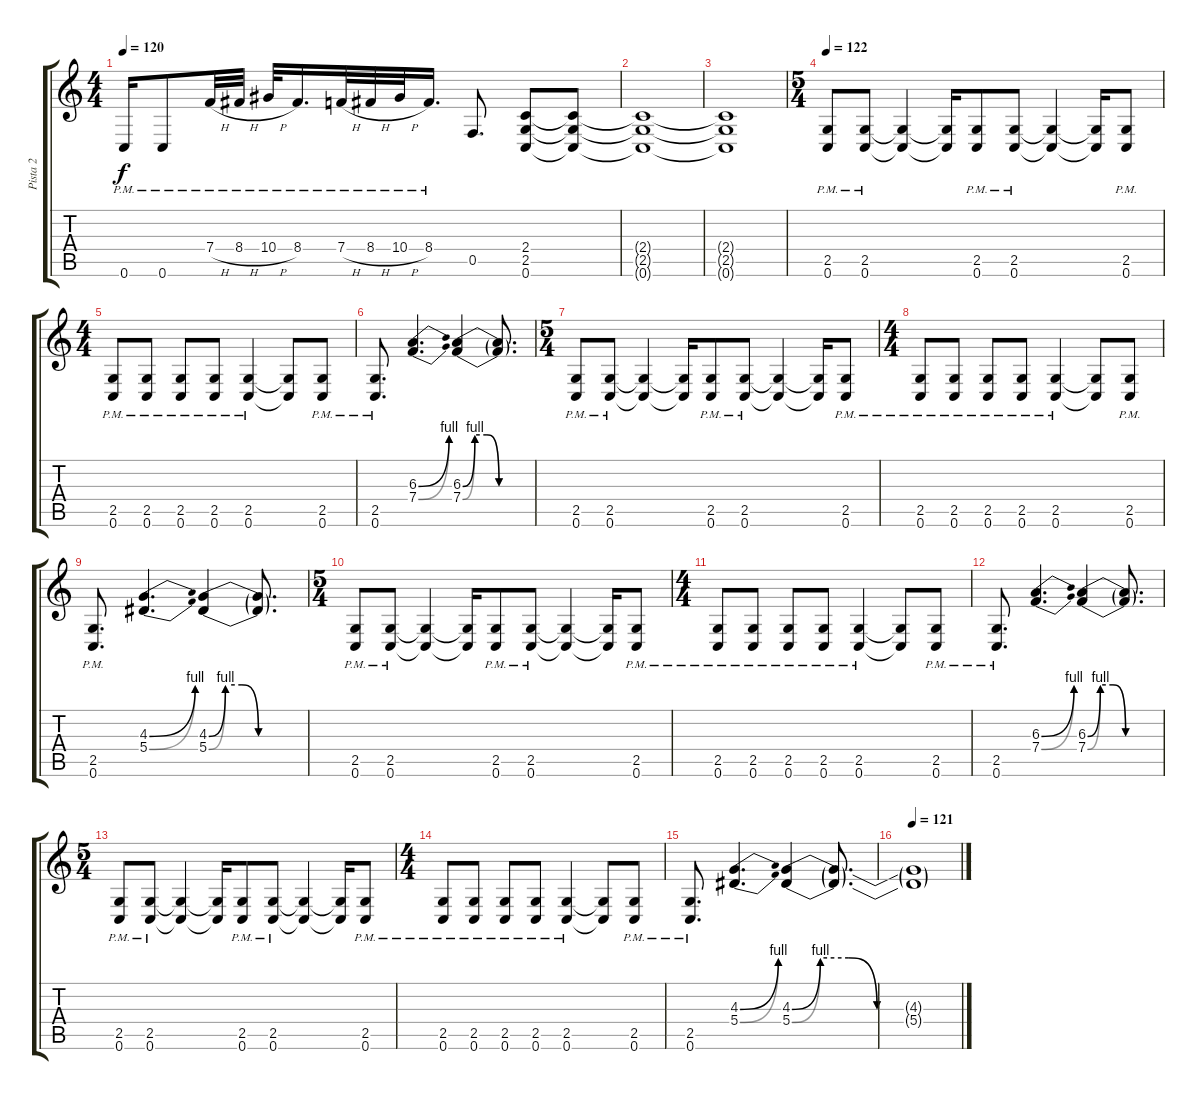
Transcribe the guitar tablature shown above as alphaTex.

\track ("Pista 2" "Pista 2") {instrument distortionguitar}
\staff {score tabs}
\tuning (C4 G3 Eb3 Bb2 F2 C2) {hide}
\ts (4 4)
\tempo 120
\clef g2
\ks c
0.6{pm}.16{dy f} 0.6{pm}.8 7.4{h pm}.32 8.4{h pm}.32 10.4{h pm}.32 8.4{pm}.16{d} 7.4{h pm}.32 8.4{h pm}.32 10.4{h pm}.32 8.4{pm}.16{d} 0.5.8{d} (2.4 2.5 0.6).8 (2.4{t} 2.5{t} 0.6{t}).8 |
(2.4{t} 2.5{t} 0.6{t}).1 |
(2.4{t} 2.5{t} 0.6{t}).1 |
\ts (5 4)
\tempo 122
(2.5{pm} 0.6{pm}).8 (2.5{pm} 0.6{pm}).8 (2.5{t} 0.6{t}).4 (2.5{t} 0.6{t}).16 (2.5{pm} 0.6{pm}).8 (2.5{pm} 0.6{pm}).8 (2.5{t} 0.6{t}).4 (2.5{t} 0.6{t}).16 (2.5{pm} 0.6{pm}).8 |
\ts (4 4)
(2.5{pm} 0.6{pm}).8 (2.5{pm} 0.6{pm}).8 (2.5{pm} 0.6{pm}).8 (2.5{pm} 0.6{pm}).8 (2.5{pm} 0.6{pm}).4 (2.5{t} 0.6{t}).8 (2.5{pm} 0.6{pm}).8 |
(2.5{pm} 0.6{pm}).8{d} (6.3{be (bend 0 0 60 4)} 7.4{be (bend 0 0 60 4)}).4{d} (6.3{be (custom 0 0 10 4 20 4 30 0 60 0)} 7.4{be (custom 0 0 10 4 20 4 30 0 60 0)}).4 (6.3{t} 7.4{t}).8{d} |
\ts (5 4)
(2.5{pm} 0.6{pm}).8 (2.5{pm} 0.6{pm}).8 (2.5{t} 0.6{t}).4 (2.5{t} 0.6{t}).16 (2.5{pm} 0.6{pm}).8 (2.5{pm} 0.6{pm}).8 (2.5{t} 0.6{t}).4 (2.5{t} 0.6{t}).16 (2.5{pm} 0.6{pm}).8 |
\ts (4 4)
(2.5{pm} 0.6{pm}).8 (2.5{pm} 0.6{pm}).8 (2.5{pm} 0.6{pm}).8 (2.5{pm} 0.6{pm}).8 (2.5{pm} 0.6{pm}).4 (2.5{t} 0.6{t}).8 (2.5{pm} 0.6{pm}).8 |
(2.5{pm} 0.6{pm}).8{d} (4.3{be (bend 0 0 60 4)} 5.4{be (bend 0 0 60 4)}).4{d} (4.3{be (custom 0 0 10 4 20 4 30 0 60 0)} 5.4{be (custom 0 0 10 4 20 4 30 0 60 0)}).4 (4.3{t} 5.4{t}).8{d} |
\ts (5 4)
(2.5{pm} 0.6{pm}).8 (2.5{pm} 0.6{pm}).8 (2.5{t} 0.6{t}).4 (2.5{t} 0.6{t}).16 (2.5{pm} 0.6{pm}).8 (2.5{pm} 0.6{pm}).8 (2.5{t} 0.6{t}).4 (2.5{t} 0.6{t}).16 (2.5{pm} 0.6{pm}).8 |
\ts (4 4)
(2.5{pm} 0.6{pm}).8 (2.5{pm} 0.6{pm}).8 (2.5{pm} 0.6{pm}).8 (2.5{pm} 0.6{pm}).8 (2.5{pm} 0.6{pm}).4 (2.5{t} 0.6{t}).8 (2.5{pm} 0.6{pm}).8 |
(2.5{pm} 0.6{pm}).8{d} (6.3{be (bend 0 0 60 4)} 7.4{be (bend 0 0 60 4)}).4{d} (6.3{be (custom 0 0 10 4 20 4 30 0 60 0)} 7.4{be (custom 0 0 10 4 20 4 30 0 60 0)}).4 (6.3{t} 7.4{t}).8{d} |
\ts (5 4)
(2.5{pm} 0.6{pm}).8 (2.5{pm} 0.6{pm}).8 (2.5{t} 0.6{t}).4 (2.5{t} 0.6{t}).16 (2.5{pm} 0.6{pm}).8 (2.5{pm} 0.6{pm}).8 (2.5{t} 0.6{t}).4 (2.5{t} 0.6{t}).16 (2.5{pm} 0.6{pm}).8 |
\ts (4 4)
(2.5{pm} 0.6{pm}).8 (2.5{pm} 0.6{pm}).8 (2.5{pm} 0.6{pm}).8 (2.5{pm} 0.6{pm}).8 (2.5{pm} 0.6{pm}).4 (2.5{t} 0.6{t}).8 (2.5{pm} 0.6{pm}).8 |
(2.5{pm} 0.6{pm}).8{d} (4.3{be (bend 0 0 60 4)} 5.4{be (bend 0 0 60 4)}).4{d} (4.3{be (custom 0 0 10 4 20 4 30 0 60 0)} 5.4{be (custom 0 0 10 4 20 4 30 0 60 0)}).4 (4.3{t} 5.4{t}).8{d} |
\tempo 121
(4.3{t} 5.4{t}).1
